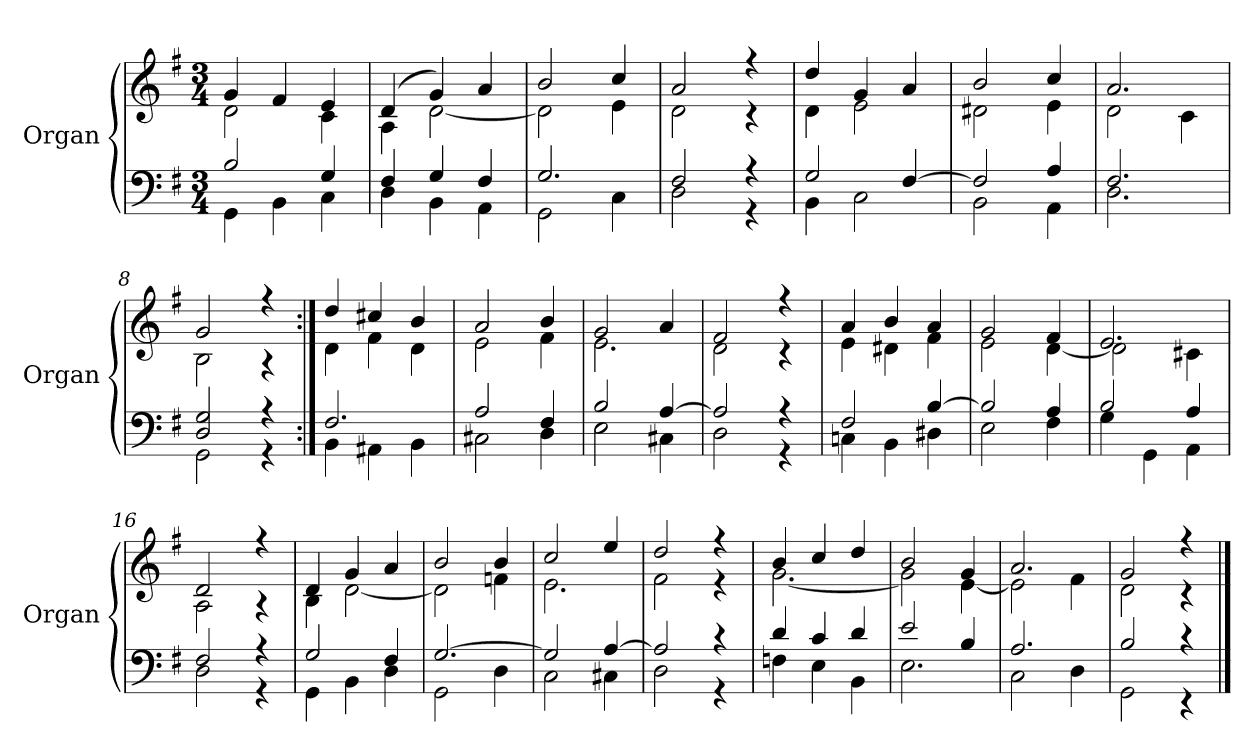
**kern	**kern
*part1	*part1
*staff2	*staff1
*I"Organ	*
*I'Organ	*
*clefF4	*clefG2
*k[f#]	*k[f#]
*M3/4	*M3/4
=1	=1
*^	*^
2B/	4GG\	4g/	2d\
.	4BB\	4f#/	.
4G/	4C\	4e/	4c\
=2	=2	=2	=2
4F#/	4D\	(>4d/	4A\
4G/	4BB\	4g/)	[<2d\
4F#/	4AA\	4a/	.
=3	=3	=3	=3
2.G/	2GG\	2b/	2d\]
.	4C\	4cc/	4e\
=4	=4	=4	=4
2F#/	2D\	2a/	2d\
4r	4r	4r	4r
=5	=5	=5	=5
2G/	4BB\	4dd/	4d\
.	2C\	4g/	2e\
[>4F#/	.	4a/	.
=6	=6	=6	=6
2F#/]	2BB\	2b/	2d#X\
4A/	4AA\	4cc/	4e\
=7	=7	=7	=7
2.F#/	2.D\	2.a/	2d\
.	.	.	4c\
=8	=8	=8	=8
2D/ 2G/	2GG\	2g/	2B\
4r	4r	4r	4r
=9:|!	=9:|!	=9:|!	=9:|!
2.F#/	4BB\	4dd/	4d\
.	4AA#X\	4cc#X/	4f#\
.	4BB\	4b/	4d\
=10	=10	=10	=10
2A/	2C#X\	2a/	2e\
4F#/	4D\	4b/	4f#\
=11	=11	=11	=11
2B/	2E\	2g/	2.e\
[>4A/	4C#X\	4a/	.
=12	=12	=12	=12
2A/]	2D\	2f#/	2d\
4r	4r	4r	4r
=13	=13	=13	=13
2F#/	4Cn\	4a/	4e\
.	4BB\	4b/	4d#X\
[>4B/	4D#X\	4a/	4f#\
=14	=14	=14	=14
2B/]	2E\	2g/	2e\
4A/	4F#\	4f#/	[<4d\
=15	=15	=15	=15
2B/	4G\	2.e/	2d\]
.	4GG\	.	.
4A/	4AA\	.	4c#X\
=16	=16	=16	=16
2F#/	2D\	2d/	2A\
4r	4r	4r	4r
=17	=17	=17	=17
2G/	4GG\	4d/	4B\
.	4BB\	4g/	[<2d\
4F#/	4D\	4a/	.
=18	=18	=18	=18
[>2.G/	2GG\	2b/	2d\]
.	4D\	4b/	4fn\
=19	=19	=19	=19
2G/]	2C\	2cc/	2.e\
[>4A/	4C#X\	4ee/	.
=20	=20	=20	=20
2A/]	2D\	2dd/	2f#\
4r	4r	4r	4r
=21	=21	=21	=21
4d/	4Fn\	4b/	[<2.g\
4c/	4E\	4cc/	.
4d/	4BB\	4dd/	.
=22	=22	=22	=22
2e/	2.E\	2b/	2g\]
4B/	.	4g/	[<4e\
=23	=23	=23	=23
2.A/	2C\	2.a/	2e\]
.	4D\	.	4f#\
=24	=24	=24	=24
2B/	2GG\	2g/	2d\
4r	4r	4r	4r
*v	*v	*	*
*	*v	*v
==	==
*-	*-
